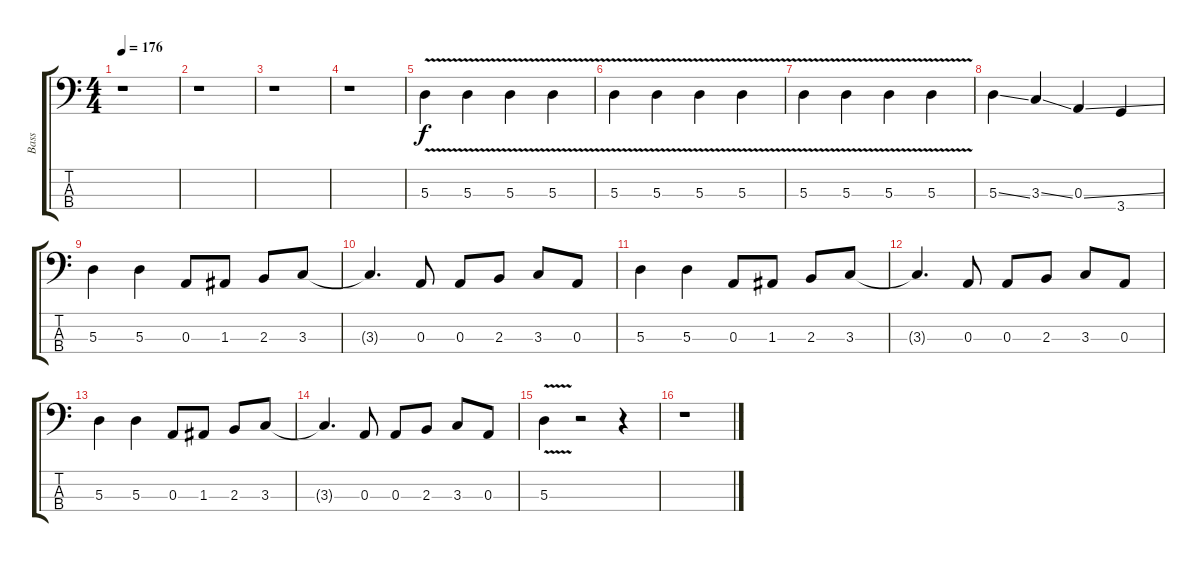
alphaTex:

\track ("Bass" "Bass") {instrument electricbasspick}
\staff {score tabs}
\tuning (G2 D2 A1 E1) {hide}
\ts (4 4)
\tempo 176
\clef f4
\ks c
r.1{dy f instrument electricbasspick} |
r.1 |
r.1 |
r.1 |
5.3{v}.4{volume 10} 5.3{v}.4 5.3{v}.4 5.3{v}.4 |
5.3{v}.4 5.3{v}.4 5.3{v}.4 5.3{v}.4 |
5.3{v}.4 5.3{v}.4 5.3{v}.4 5.3{v}.4 |
5.3{ss}.4 3.3{ss}.4 0.3{ss}.4 3.4.4 |
5.3.4{volume 16} 5.3.4 0.3.8 1.3.8 2.3.8 3.3.8 |
3.3{t}.4{d} 0.3.8 0.3.8 2.3.8 3.3.8 0.3.8 |
5.3.4 5.3.4 0.3.8 1.3.8 2.3.8 3.3.8 |
3.3{t}.4{d} 0.3.8 0.3.8 2.3.8 3.3.8 0.3.8 |
5.3.4 5.3.4 0.3.8 1.3.8 2.3.8 3.3.8 |
3.3{t}.4{d} 0.3.8 0.3.8 2.3.8 3.3.8 0.3.8 |
5.3{v}.4 r.2 r.4 |
r.1
